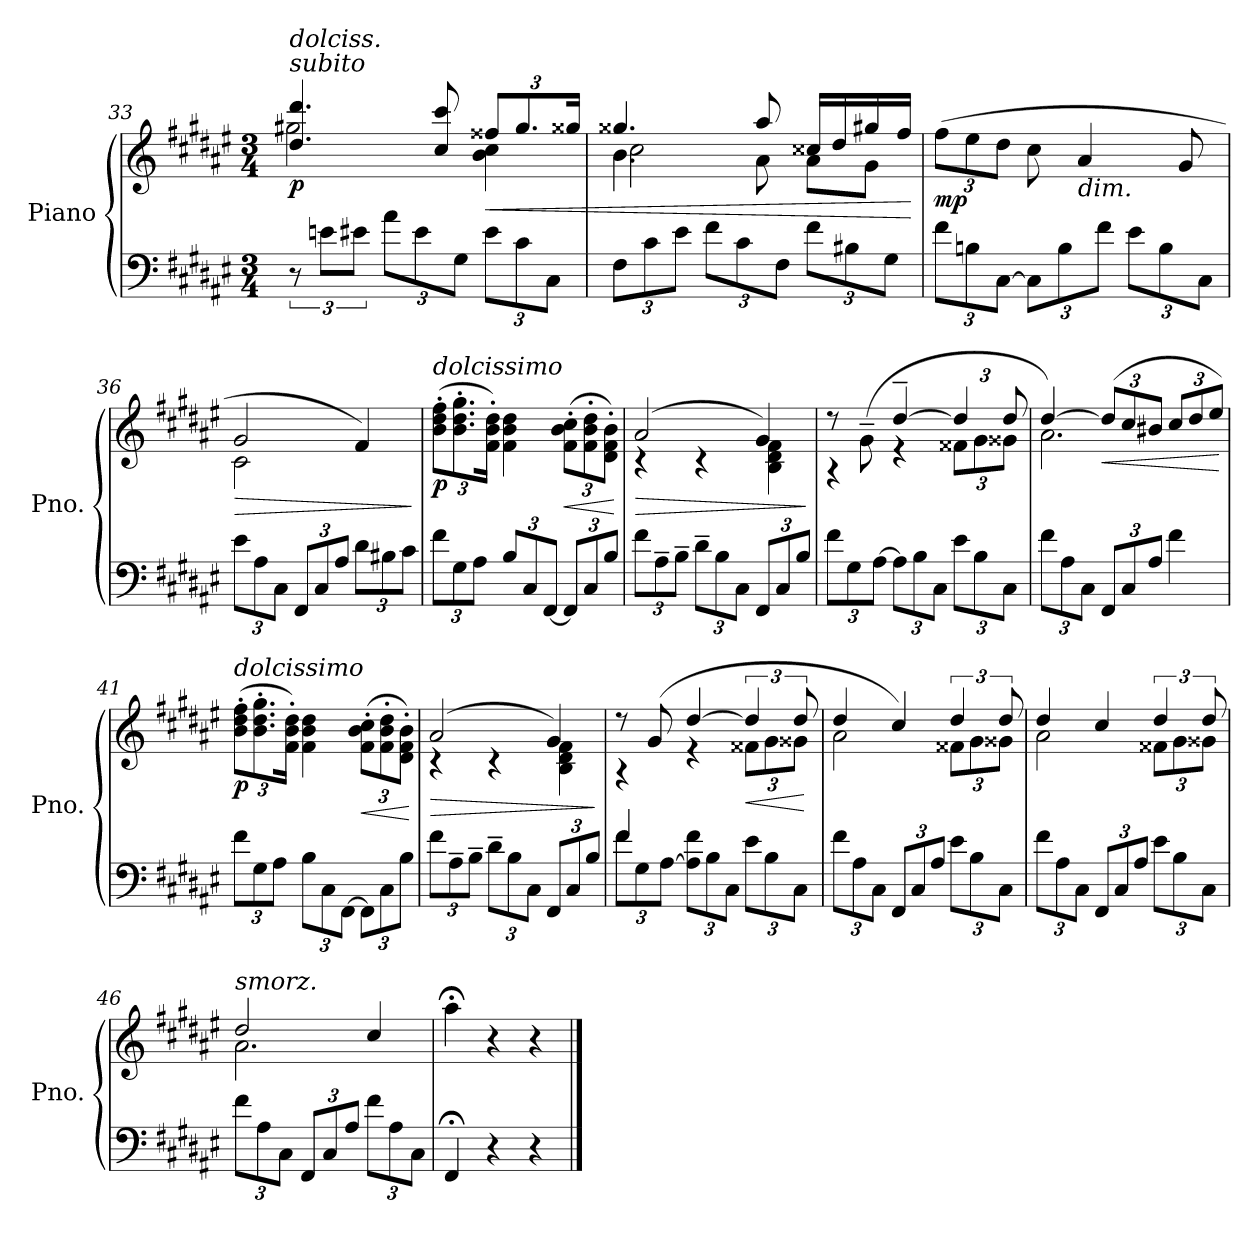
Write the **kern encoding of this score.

**kern	**kern	**dynam
*part1	*part1	*part1
*staff2	*staff1	*staff1/2
*I"Piano	*	*
*I'Pno.	*	*
*clefF4	*clefG2	*
*k[f#c#g#d#a#e#]	*k[f#c#g#d#a#e#]	*
*M3/4	*M3/4	*
=33	=33	=33
*	*^	*
!	!LO:TX:i:t=subito	!	!
!	!LO:TX:i:t=dolciss.	!	!
!	!	!	!LO:DY:b
12r	4.dd#/ 4.ddd#/	2gg#X\	p
12en\L	.	.	.
12e#X\J	.	.	.
*Xbrackettup	*	*	*
12a#\L	.	.	.
12e#\	.	.	.
.	8cc#/ 8ccc#/	.	.
12G#\J	.	.	.
*	*Xbrackettup	*	*
!	!	!	!LO:HP:b
12e#\L	12ff##X/L	4b\ 4cc#\	<
12c#\	12.gg#/	.	.
12C#\J	.	.	.
.	24gg##X/Jk	.	.
=34	=34	=34	=34
*	*	*^	*
12F#\L	4.gg##X/	4.b\	2cc#\	.
12c#\	.	.	.	.
12e#\J	.	.	.	.
12f#\L	.	.	.	.
12c#\	.	.	.	.
.	8aa#/	8a#\	.	.
12F#\J	.	.	.	.
12f#\L	16cc##X/LL	8a#\L	4ryy	.
.	16dd#/	.	.	.
12B#X\	.	.	.	.
.	16gg#X/	8g#\J	.	.
12G#\J	.	.	.	.
.	16ff#/JJ	.	.	.
*	*v	*v	*v	*
.	.	[
=35	=35	=35
!	!	!LO:DY:b
12f#\L	(>12ff#\L	mp
12Bn\	12ee#\	.
[12C#\J	12dd#\J	.
12C#\L]	8cc#\	.
12B\	.	.
!	!LO:TX:b:i:t=dim.	!
.	4a#/	.
12f#\J	.	.
12e#\L	.	.
12B\	.	.
.	8g#/	.
12C#\J	.	.
=36	=36	=36
!	!	!LO:HP:b
*	*^	*
12e#\L	2g#/	2c#\	>
12A#\	.	.	.
12C#\J	.	.	.
12FF#/L	.	.	.
12C#/	.	.	.
12A#/J	.	.	.
12d#\L	4f#/)	4ryy	.
12B#X\	.	.	.
12c#\J	.	.	.
*	*v	*v	*
.	.	]
=37	=37	=37
!	!LO:TX:i:t=dolcissimo	!
!	!	!LO:DY:b
12f#\L	(>12b\' 12dd#\' 12ff#\'L	p
12G#\	12.b\' 12.dd#\' 12.gg#\'	.
12A#\J	.	.
.	24f#\' 24b\' 24dd#\'Jk)	.
12B/L	4f#\ 4b\ 4dd#\	.
12C#/	.	.
[12FF#/J	.	.
!	!	!LO:HP:b
12FF#/L]	(>12f#\' 12b\' 12cc#\'L	<
12C#/	12f#\' 12b\' 12dd#\'	.
12B/J	12d#\' 12f#\' 12b\'J)	.
.	.	[
=38	=38	=38
!	!	!LO:HP:b
*	*^	*
12f#\L	(<2a#/	4r	>
12A#~\	.	.	.
12B~\J	.	.	.
12d#~\L	.	4r	.
12B\	.	.	.
12C#\J	.	.	.
12FF#/L	4g#/)	4B\ 4d#\ 4f#\	.
12C#/	.	.	.
12B/J	.	.	.
*	*v	*v	*
.	.	]
=39	=39	=39
*	*^	*
12f#\L	8r	4r	.
12G#\	.	.	.
.	(>8g#~<\	.	.
[12A#\J	.	.	.
12A#\L]	[4dd#~>/	4r	.
12B\	.	.	.
12C#\J	.	.	.
12e#\L	6dd#/]	12f##X\L	.
12B\	.	12g#\	.
12C#\J	12dd#/	12g##X\J	.
=40	=40	=40	=40
12f#\L	[4dd#/)	2.a#\	.
12A#\	.	.	.
12C#\J	.	.	.
!	!	!	!LO:HP:b
12FF#/L	(>12dd#/L]	.	<
12C#/	12cc#/	.	.
12A#/J	12b#X/J	.	.
4f#\	12cc#/L	.	.
.	12dd#/	.	.
.	12ee#/J)	.	.
*	*v	*v	*
.	.	[
=41	=41	=41
!	!LO:TX:i:t=dolcissimo	!
!	!	!LO:DY:b
12f#\L	(>12b\' 12dd#\' 12ff#\'L	p
12G#\	12.b\' 12.dd#\' 12.gg#\'	.
12A#\J	.	.
.	24f#\' 24b\' 24dd#\'Jk)	.
12B\L	4f#\ 4b\ 4dd#\	.
12C#\	.	.
[12FF#\J	.	.
!	!	!LO:HP:b
12FF#\L]	(>12f#\' 12b\' 12cc#\'L	<
12C#\	12f#\' 12b\' 12dd#\'	.
12B\J	12d#\' 12f#\' 12b\'J)	.
.	.	[
=42	=42	=42
!	!	!LO:HP:b
*	*^	*
12f#\L	(<2a#/	4r	>
12A#~\	.	.	.
12B~\J	.	.	.
12d#~\L	.	4r	.
12B\	.	.	.
12C#\J	.	.	.
12FF#/L	4g#/)	4B\ 4d#\ 4f#\	.
12C#/	.	.	.
12B/J	.	.	.
*	*v	*v	*
.	.	]
=43	=43	=43
*^	*^	*
12f#\L	4f#/	8r	4r	.
12G#\	.	.	.	.
.	.	(8g#/	.	.
[12A#\J	.	.	.	.
12A#\] 12f#\L	2ryy	[4dd#/	4r	.
12B\	.	.	.	.
12C#\J	.	.	.	.
*	*	*brackettup	*	*
!	!	!	!	!LO:HP:b
*	*	*	*Xbrackettup	*
12e#\L	.	6dd#/]	12f##X\L	<
12B\	.	.	12g#\	.
12C#\J	.	12dd#/	12g##X\J	.
*v	*v	*	*	*
*	*v	*v	*
.	.	[
=44	=44	=44
*	*^	*
12f#\L	4dd#/	2a#\	.
12A#\	.	.	.
12C#\J	.	.	.
12FF#/L	4cc#/)	.	.
12C#/	.	.	.
12A#/J	.	.	.
*	*brackettup	*Xbrackettup	*
12e#\L	6dd#/	12f##X\L	.
12B\	.	12g#\	.
12C#\J	12dd#/	12g##X\J	.
=45	=45	=45	=45
12f#\L	4dd#/	2a#\	.
12A#\	.	.	.
12C#\J	.	.	.
12FF#/L	4cc#/	.	.
12C#/	.	.	.
12A#/J	.	.	.
*	*brackettup	*Xbrackettup	*
12e#\L	6dd#/	12f##X\L	.
12B\	.	12g#\	.
12C#\J	12dd#/	12g##X\J	.
=46	=46	=46	=46
!	!LO:TX:i:t=smorz.	!	!
12f#\L	2dd#/	2.a#\	.
12A#\	.	.	.
12C#\J	.	.	.
12FF#/L	.	.	.
12C#/	.	.	.
12A#/J	.	.	.
12f#\L	4cc#/	.	.
12A#\	.	.	.
12C#\J	.	.	.
*	*v	*v	*
=47	=47	=47
4FF#;</	4aa#;<\	.
4r	4r	.
4r	4r	.
==	==	==
*-	*-	*-
